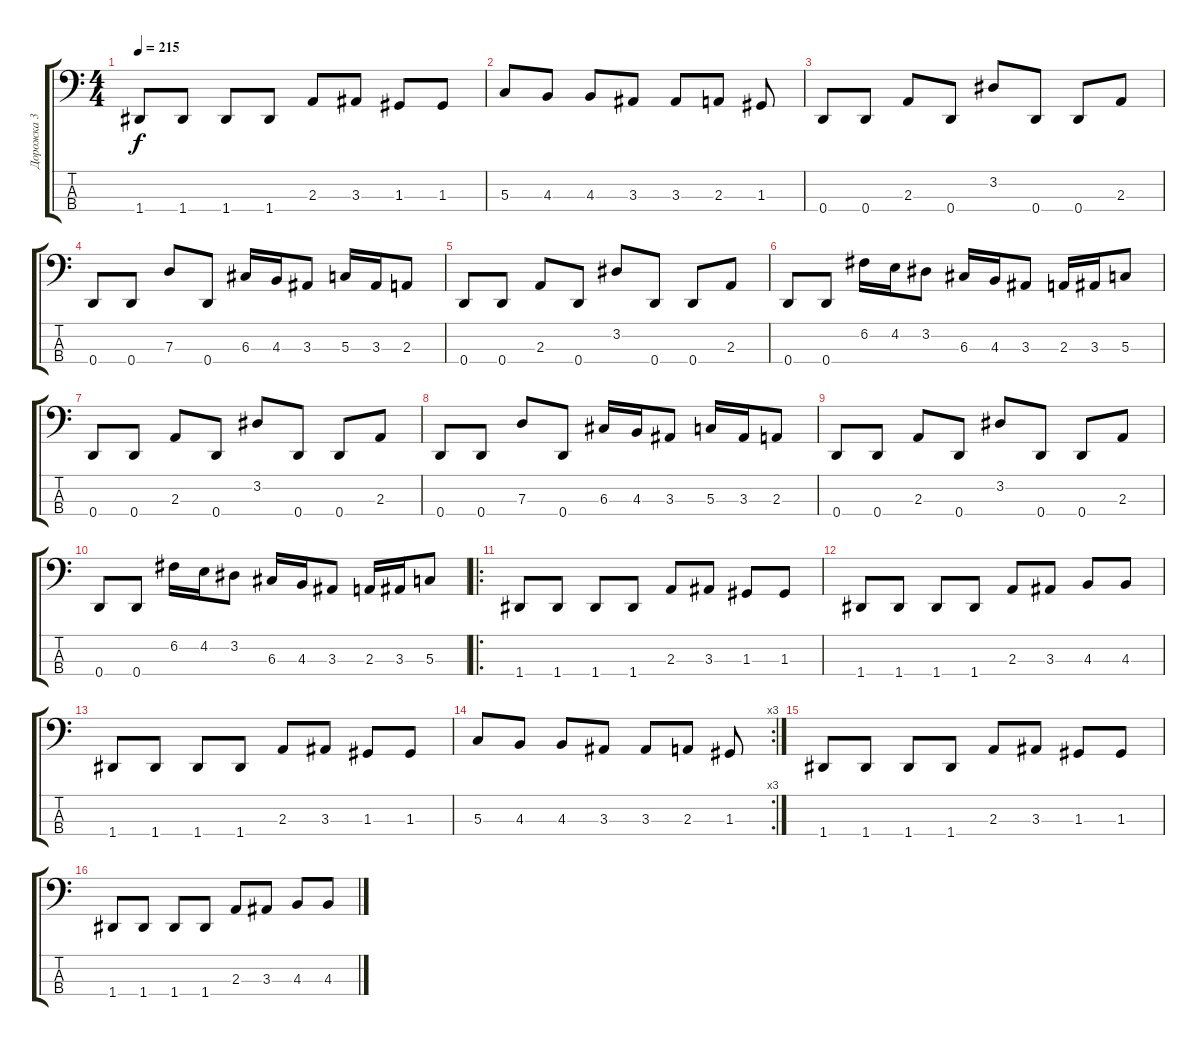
\track ("Дорожка 3" "Дорожка 3") {instrument electricbasspick}
\staff {score tabs}
\tuning (F2 C2 G1 D1) {hide}
\ts (4 4)
\tempo 215
\clef f4
\ks c
1.4.8{dy f} 1.4.8 1.4.8 1.4.8 2.3.8 3.3.8 1.3.8 1.3.8 |
5.3.8 4.3.8 4.3.8 3.3.8 3.3.8 2.3.8 1.3.8 |
0.4.8 0.4.8 2.3.8 0.4.8 3.2.8 0.4.8 0.4.8 2.3.8 |
0.4.8 0.4.8 7.3.8 0.4.8 6.3.16 4.3.16 3.3.8 5.3.16 3.3.16 2.3.8 |
0.4.8 0.4.8 2.3.8 0.4.8 3.2.8 0.4.8 0.4.8 2.3.8 |
0.4.8 0.4.8 6.2.16 4.2.16 3.2.8 6.3.16 4.3.16 3.3.8 2.3.16 3.3.16 5.3.8 |
0.4.8 0.4.8 2.3.8 0.4.8 3.2.8 0.4.8 0.4.8 2.3.8 |
0.4.8 0.4.8 7.3.8 0.4.8 6.3.16 4.3.16 3.3.8 5.3.16 3.3.16 2.3.8 |
0.4.8 0.4.8 2.3.8 0.4.8 3.2.8 0.4.8 0.4.8 2.3.8 |
0.4.8 0.4.8 6.2.16 4.2.16 3.2.8 6.3.16 4.3.16 3.3.8 2.3.16 3.3.16 5.3.8 |
\ro
1.4.8 1.4.8 1.4.8 1.4.8 2.3.8 3.3.8 1.3.8 1.3.8 |
1.4.8 1.4.8 1.4.8 1.4.8 2.3.8 3.3.8 4.3.8 4.3.8 |
1.4.8 1.4.8 1.4.8 1.4.8 2.3.8 3.3.8 1.3.8 1.3.8 |
\rc 3
5.3.8 4.3.8 4.3.8 3.3.8 3.3.8 2.3.8 1.3.8 |
1.4.8 1.4.8 1.4.8 1.4.8 2.3.8 3.3.8 1.3.8 1.3.8 |
1.4.8 1.4.8 1.4.8 1.4.8 2.3.8 3.3.8 4.3.8 4.3.8
